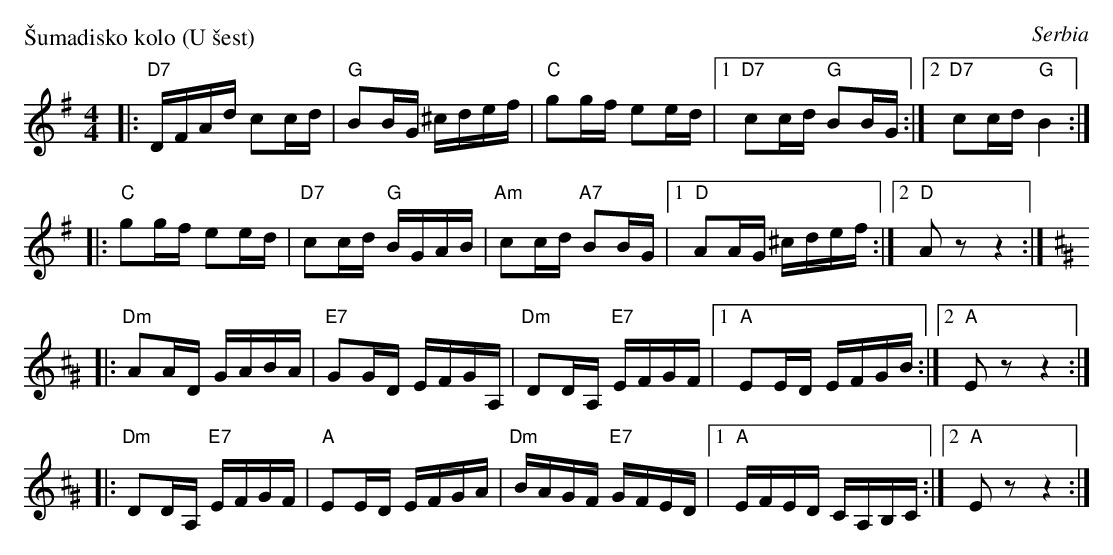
X:1
P: \vSumadisko kolo (U \vsest)
O: Serbia
M: 4/4
L: 1/16
K: G
|: "D7"DFAd c2cd | "G"B2BG ^cdef | "C"g2gf e2ed \
|1 "D7"c2cd "G"B2BG :|2 "D7"c2cd "G"B4 :|
|: "C"g2gf e2ed | "D7"c2cd "G"BGAB | "Am"c2cd "A7"B2BG \
|1 "D"A2AG ^cdef :|2 "D"A2z2 z4 :|
K:DDor^c^G
|: "Dm"A2AD GABA | "E7"G2GD EFGA, | "Dm"D2DA, "E7"EFGF \
|1 "A"E2ED EFGB :|2 "A"E2z2 z4 :|
|: "Dm"D2DA, "E7"EFGF | "A"E2ED EFGA | "Dm"BAGF "E7"GFED \
|1 "A"EFED CA,B,C :|2 "A"E2z2 z4 :|
